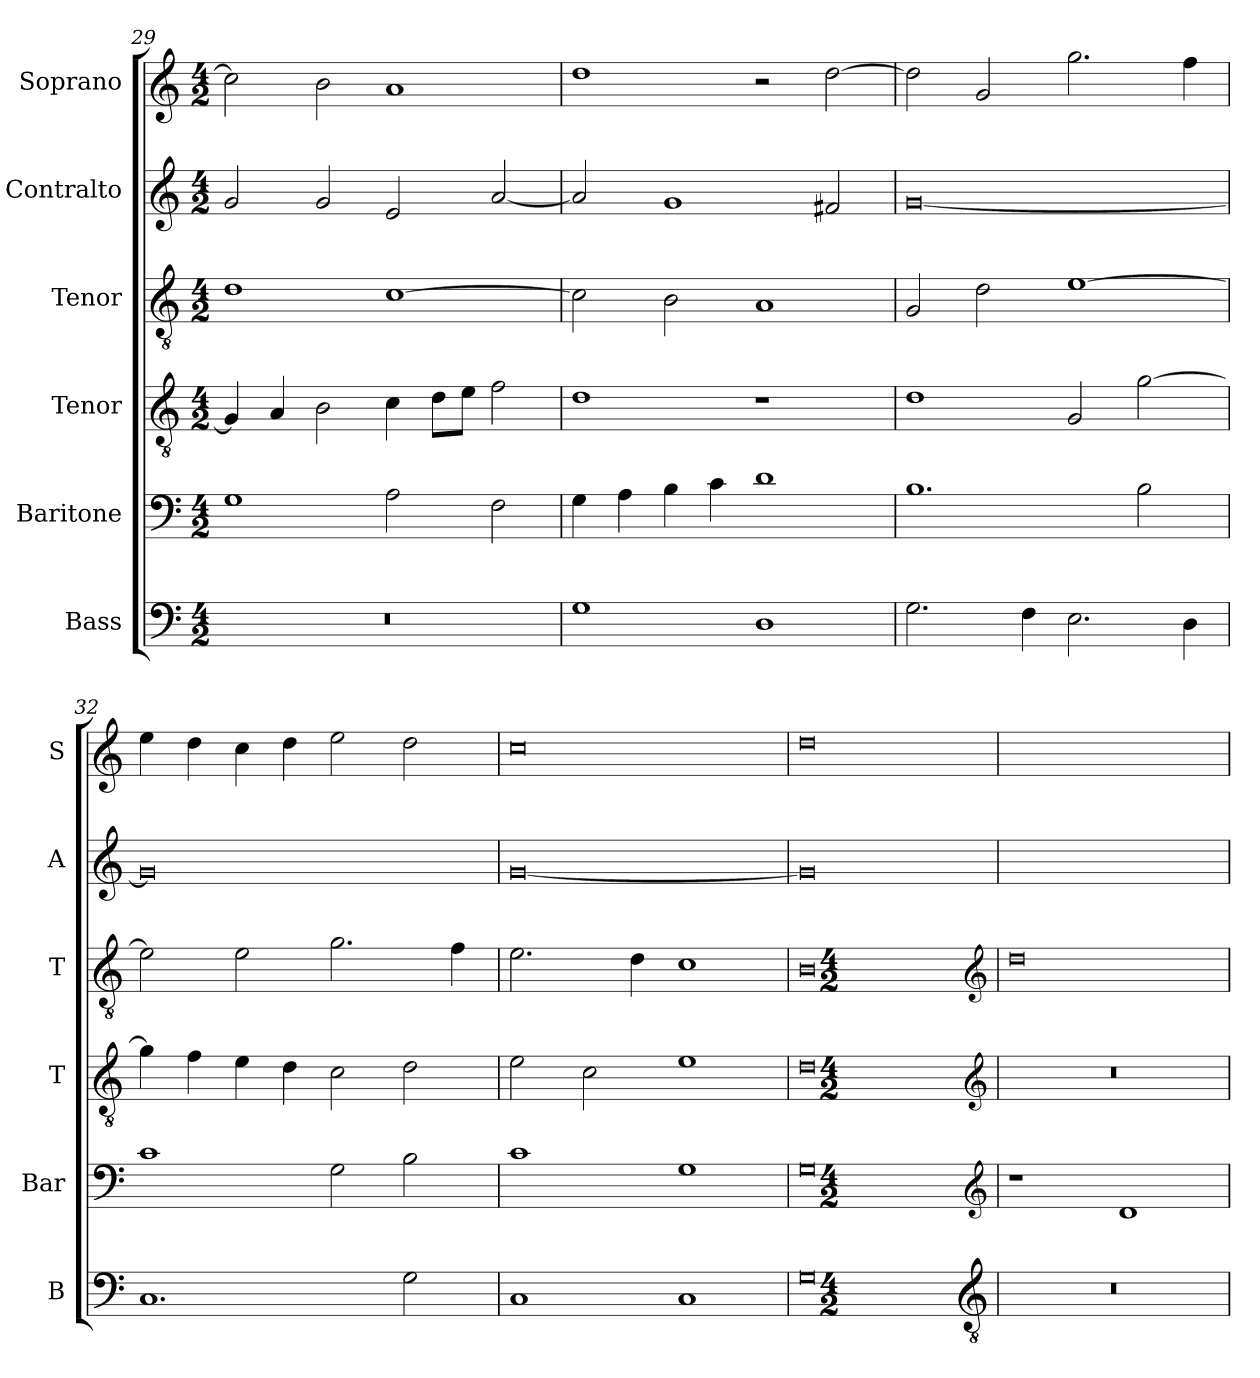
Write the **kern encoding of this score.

**kern	**kern	**kern	**kern	**kern	**kern
*part6	*part5	*part4	*part3	*part2	*part1
*staff6	*staff5	*staff4	*staff3	*staff2	*staff1
*I"Bass	*I"Baritone	*I"Tenor	*I"Tenor	*I"Contralto	*I"Soprano
*I'B	*I'Bar	*I'T	*I'T	*I'A	*I'S
*clefF4	*clefF4	*clefGv2	*clefGv2	*clefG2	*clefG2
*k[]	*k[]	*k[]	*k[]	*k[]	*k[]
*G:mix	*G:mix	*G:mix	*G:mix	*G:mix	*G:mix
*M4/2	*M4/2	*M4/2	*M4/2	*M4/2	*M4/2
=29	=29	=29	=29	=29	=29
0r	1G	4G]	1d	2g	2cc]
.	.	4A	.	.	.
.	.	2B	.	2g	2b
.	2A	4c	[1c	2e	1a
.	.	8d\L	.	.	.
.	.	8e\J	.	.	.
.	2F	2f	.	[2a	.
=30	=30	=30	=30	=30	=30
1G	4G	1d	2c]	2a]	1dd
.	4A	.	.	.	.
.	4B	.	2B	1g	.
.	4c	.	.	.	.
1D	1d	1r	1A	.	2r
.	.	.	.	2f#X	[2dd
=31	=31	=31	=31	=31	=31
2.G	1.B	1d	2G	[0g	2dd]
.	.	.	2d	.	2g
4F	.	.	.	.	.
2.E	.	2G	[1e	.	2.gg
.	2B	[2g	.	.	.
4D	.	.	.	.	4ff
=32	=32	=32	=32	=32	=32
1.C	1c	4g]	2e]	0g]	4ee
.	.	4f	.	.	4dd
.	.	4e	2e	.	4cc
.	.	4d	.	.	4dd
.	2G	2c	2.g	.	2ee
2G	2B	2d	.	.	2dd
.	.	.	4f	.	.
=33	=33	=33	=33	=33	=33
1C	1c	2e	2.e	[0g	0cc
.	.	2c	.	.	.
.	.	.	4d	.	.
1C	1G	1e	1c	.	.
=34	=34	=34	=34	=34	=34
0G	0G	0d	0B	0g]	0dd
*clefGv2	*clefG2	*clefG2	*clefG2	*	*
*k[]	*k[]	*k[]	*k[]	*	*
*G:mix	*G:mix	*G:mix	*G:mix	*	*
*M4/2	*M4/2	*M4/2	*M4/2	*	*
=35	=35	=35	=35	=35	=35
0r	1r	0r	0dd	0ryy	0ryy
.	1d	.	.	.	.
=	=	=	=	=	=
*-	*-	*-	*-	*-	*-
